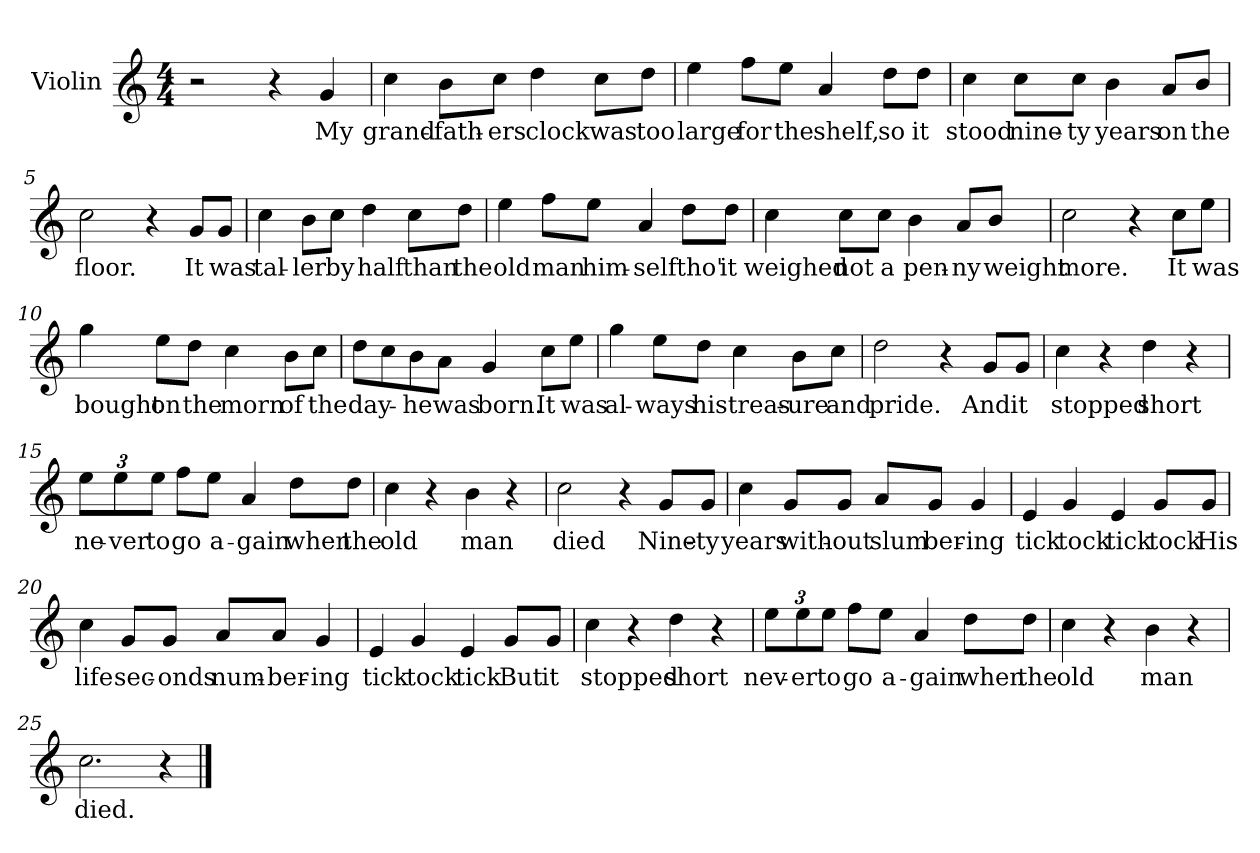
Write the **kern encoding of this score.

**kern	**text
*part1	*part1
*staff1	*staff1
*I"Violin	*
*I'Vln	*
*clefG2	*
*k[]	*
*C:	*
*M4/4	*
=1	=1
2r	.
4r	.
4g/	My
=2	=2
4cc\	grand-
8b\L	-fath-
8cc\J	-ers
4dd\	clock
8cc\L	was
8dd\J	too
=3	=3
4ee\	large
8ff\L	for
8ee\J	the
4a/	shelf,
8dd\L	so
8dd\J	it
=4	=4
4cc\	stood
8cc\L	nine-
8cc\J	-ty
4b\	years
8a/L	on
8b/J	the
!!LO:LB:g=z
=5	=5
2cc\	floor.
4r	.
8g/L	It
8g/J	was
=6	=6
4cc\	tal-
8b\L	-ler
8cc\J	by
4dd\	half
8cc\L	than
8dd\J	the
=7	=7
4ee\	old
8ff\L	man
8ee\J	him-
4a/	-self
8dd\L	tho'
8dd\J	it
=8	=8
4cc\	weighed
8cc\L	not
8cc\J	a
4b\	pen-
8a/L	-ny
8b/J	weight
!!LO:LB:g=z
=9	=9
2cc\	more.
4r	.
8cc\L	It
8ee\J	was
=10	=10
4gg\	bought
8ee\L	on
8dd\J	the
4cc\	morn
8b\L	of
8cc\J	the
=11	=11
8dd\L	day-
8cc\	.
8b\	-he
8a\J	was
4g/	born.
8cc\L	It
8ee\J	was
=12	=12
4gg\	al-
8ee\L	-ways
8dd\J	his
4cc\	treas-
8b\L	-ure
8cc\J	and
!!LO:LB:g=z
=13	=13
2dd\	pride.
4r	.
8g/L	And
8g/J	it
=14	=14
4cc\	stopped
4r	.
4dd\	short
4r	.
=15	=15
*Xbrackettup	*
12ee\L	ne-
12ee\	-ver
12ee\J	to
8ff\L	go
8ee\J	a-
4a/	-gain
8dd\L	when
8dd\J	the
=16	=16
4cc\	old
4r	.
4b\	man
4r	.
!!LO:LB:g=z
=17	=17
2cc\	died
4r	.
8g/L	Nine-
8g/J	-ty
=18	=18
4cc\	years
8g/L	with-
8g/J	-out
8a/L	slum
8g/J	ber-
4g/	-ing
=19	=19
4e/	tick
4g/	tock
4e/	tick
8g/L	tock
8g/J	His
=20	=20
4cc\	life
8g/L	sec-
8g/J	-onds
8a/L	num-
8a/J	-ber-
4g/	-ing
!!LO:LB:g=z
=21	=21
4e/	tick
4g/	tock
4e/	tick
8g/L	But
8g/J	it
=22	=22
4cc\	stopped
4r	.
4dd\	short
4r	.
=23	=23
12ee\L	nev-
12ee\	-er
12ee\J	to
8ff\L	go
8ee\J	a-
4a/	-gain
8dd\L	when
8dd\J	the
=24	=24
4cc\	old
4r	.
4b\	man
4r	.
!!LO:LB:g=z
=25	=25
2.cc\	died.
4r	.
==	==
*-	*-
